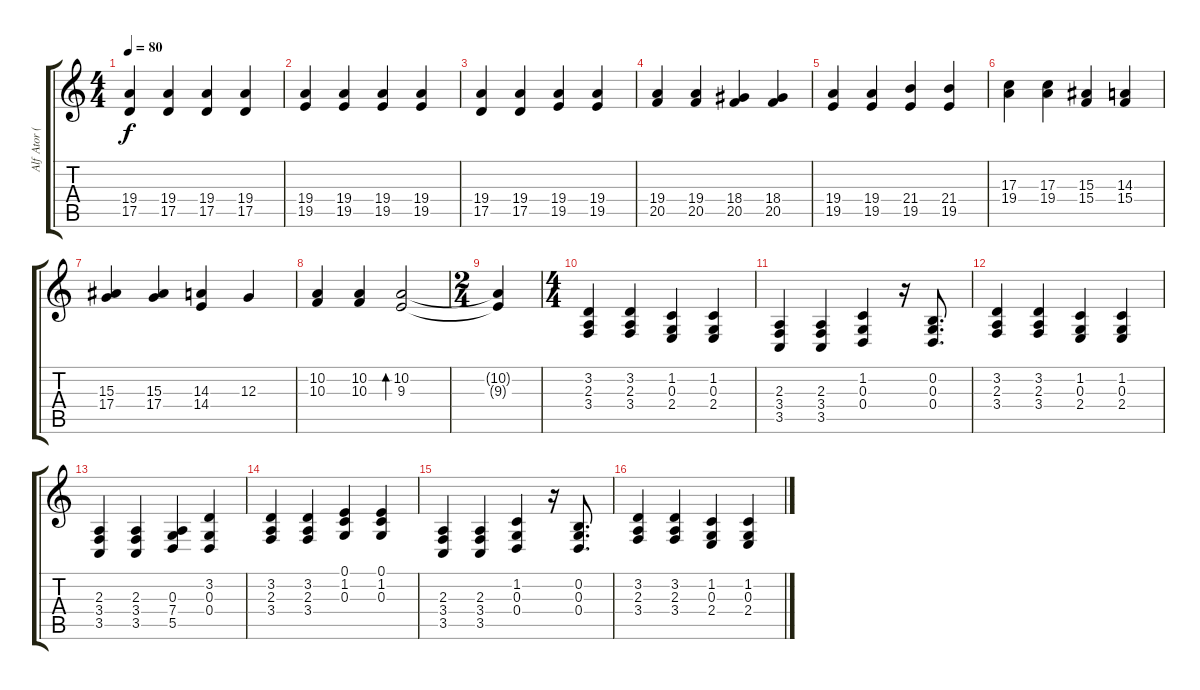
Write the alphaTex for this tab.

\track ("Alf Ator (rechte Hand)" "Alf Ator (") {instrument acousticgrandpiano}
\staff {score tabs}
\tuning (E4 B3 G3 D3 A2 E2) {hide}
\ts (4 4)
\tempo 80
\clef g2
\ks c
(19.4 17.5).4{dy f} (19.4 17.5).4 (19.4 17.5).4 (19.4 17.5).4 |
(19.4 19.5).4 (19.4 19.5).4 (19.4 19.5).4 (19.4 19.5).4 |
(19.4 17.5).4 (19.4 17.5).4 (19.4 19.5).4 (19.4 19.5).4 |
(19.4 20.5).4 (19.4 20.5).4 (18.4 20.5).4 (18.4 20.5).4 |
(19.4 19.5).4 (19.4 19.5).4 (21.4 19.5).4 (21.4 19.5).4 |
(17.3 19.4).4 (17.3 19.4).4 (15.3 15.4).4 (14.3 15.4).4 |
(15.3 17.4).4 (15.3 17.4).4 (14.3 14.4).4 12.3.4 |
(10.2 10.3).4 (10.2 10.3).4 (10.2 9.3).2{bd 240} |
\ts (2 4)
(10.2{t} 9.3{t}).4 |
\ts (4 4)
(3.2 2.3 3.4).4 (3.2 2.3 3.4).4 (1.2 0.3 2.4).4 (1.2 0.3 2.4).4 |
(2.3 3.4 3.5).4 (2.3 3.4 3.5).4 (1.2 0.3 0.4).4 r.16 (0.2 0.3 0.4).8{d} |
(3.2 2.3 3.4).4 (3.2 2.3 3.4).4 (1.2 0.3 2.4).4 (1.2 0.3 2.4).4 |
(2.3 3.4 3.5).4 (2.3 3.4 3.5).4 (0.3 7.4 5.5).4 (3.2 0.3 0.4).4 |
(3.2 2.3 3.4).4 (3.2 2.3 3.4).4 (0.1 1.2 0.3).4 (0.1 1.2 0.3).4 |
(2.3 3.4 3.5).4 (2.3 3.4 3.5).4 (1.2 0.3 0.4).4 r.16 (0.2 0.3 0.4).8{d} |
(3.2 2.3 3.4).4 (3.2 2.3 3.4).4 (1.2 0.3 2.4).4 (1.2 0.3 2.4).4
